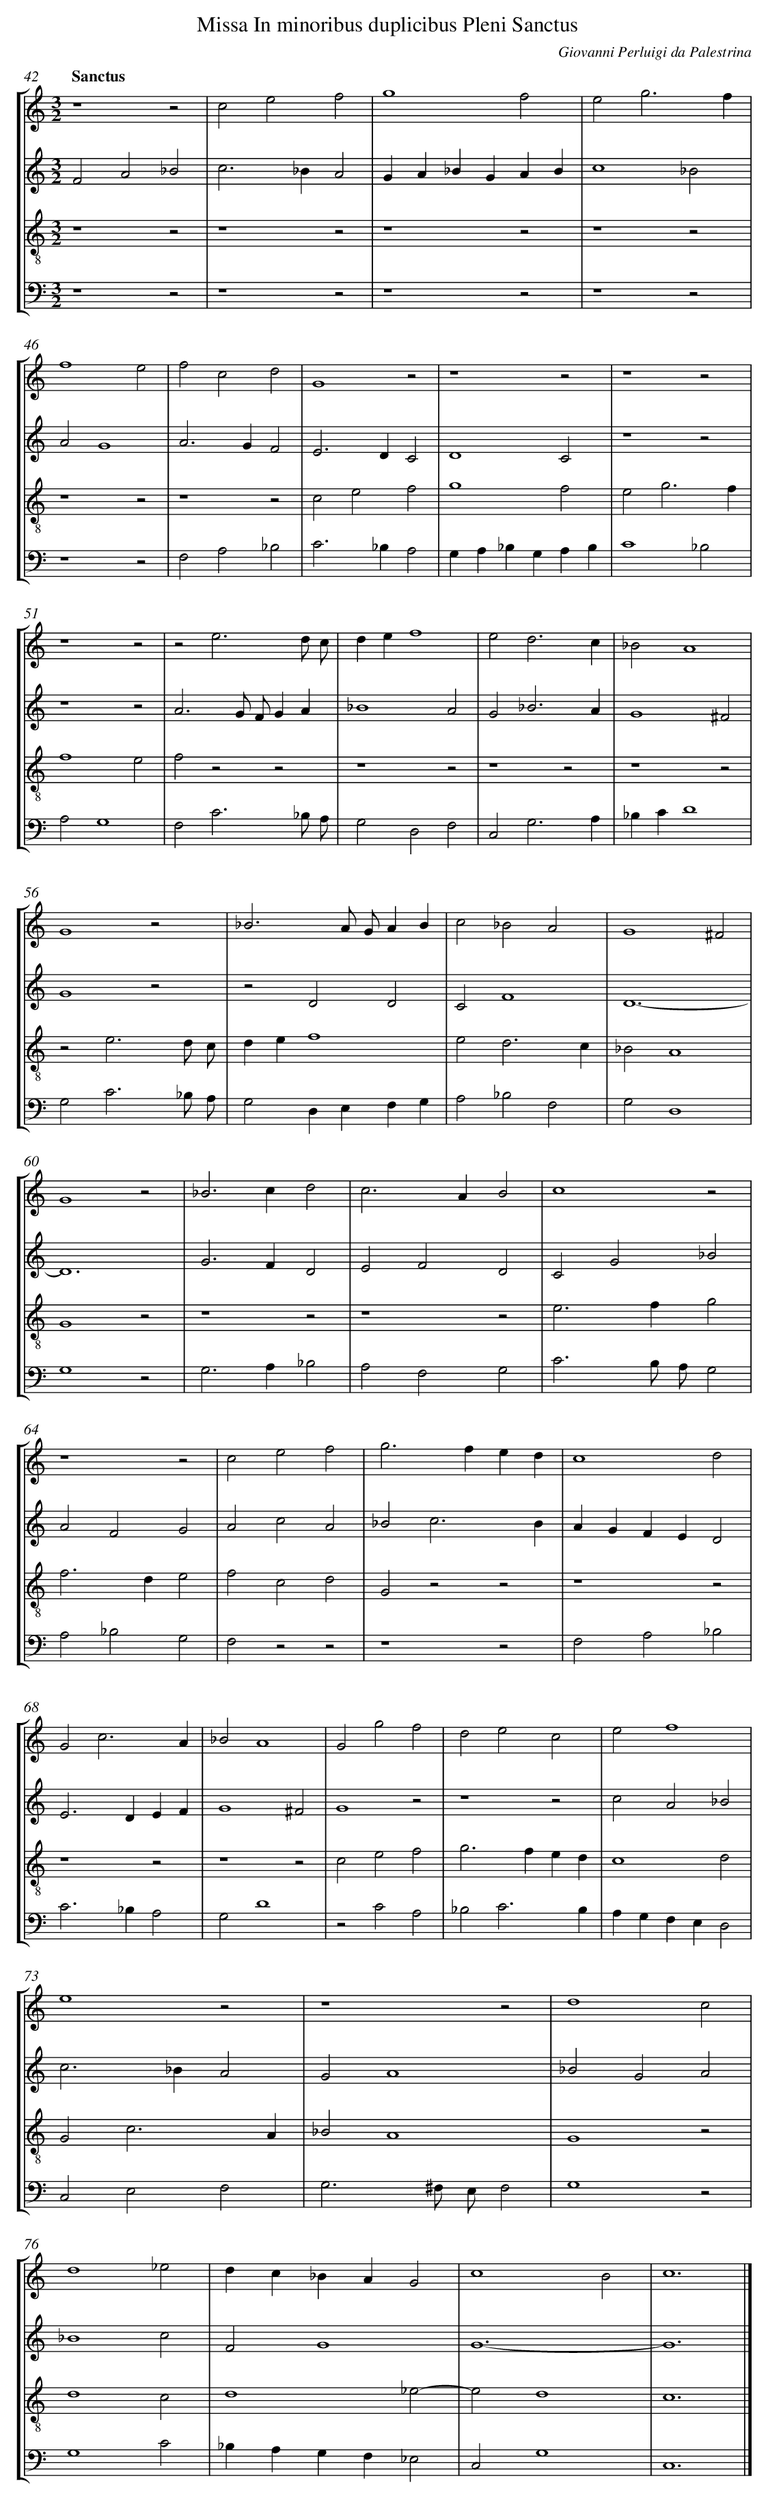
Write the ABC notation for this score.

X:1
T: Missa In minoribus duplicibus Pleni Sanctus
C: Giovanni Perluigi da Palestrina
L: 1/4
M: 3/2
Q: "Sanctus"
%%staves [1 2 3 4]
V: 1 clef=treble
V: 2 clef=treble
V: 3 clef=treble-8
V: 4 clef=bass
K: C
[V:1] z4z2 |
[V:2] F2A2_B2 |
[V:3] z4z2 |
[V:4] z4z2 |
[V:1] c2e2f2 |
[V:2] c2>_B2A2 |
[V:3] z4z2 |
[V:4] z4z2 |
[V:1] g4f2 |
[V:2] GA_BGAB |
[V:3] z4z2 |
[V:4] z4z2 |
[V:1] e2g3f |
[V:2] c4_B2 |
[V:3] z4z2 |
[V:4] z4z2 |
[V:1] f4e2 |
[V:2] A2G4 |
[V:3] z4z2 |
[V:4] z4z2 |
[V:1] f2c2d2 |
[V:2] A2>G2F2 |
[V:3] z4z2 |
[V:4] F,2A,2_B,2 |
[V:1] G4z2 |
[V:2] E2>D2C2 |
[V:3] c2e2f2 |
[V:4] C2>_B,2A,2 |
[V:1] z4z2 |
[V:2] D4C2 |
[V:3] g4f2 |
[V:4] G,A,_B,G,A,B, |
[V:1] z4z2 |
[V:2] z4z2 |
[V:3] e2g3f |
[V:4] C4_B,2 |
[V:1] z4z2 |
[V:2] z4z2 |
[V:3] f4e2 |
[V:4] A,2G,4 |
[V:1] z2e3d/ c/ |
[V:2] A3G/ F/GA |
[V:3] f2z2z2 |
[V:4] F,2C3_B,/ A,/ |
[V:1] def4 |
[V:2] _B4A2 |
[V:3] z4z2 |
[V:4] G,2D,2F,2 |
[V:1] e2d3c |
[V:2] G2_B3A |
[V:3] z4z2 |
[V:4] C,2G,3A, |
[V:1] _B2A4 |
[V:2] G4^F2 |
[V:3] z4z2 |
[V:4] _B,CD4 |
[V:1] G4z2 |
[V:2] G4z2 |
[V:3] z2e3d/ c/ |
[V:4] G,2C3_B,/ A,/ |
[V:1] _B3A/ G/AB |
[V:2] z2D2D2 |
[V:3] def4 |
[V:4] G,2D,E,F,G, |
[V:1] c2_B2A2 |
[V:2] C2F4 |
[V:3] e2d3c |
[V:4] A,2_B,2F,2 |
[V:1] G4^F2 |
[V:2] D6- |
[V:3] _B2A4 |
[V:4] G,2D,4 |
[V:1] G4z2 |
[V:2] D6 |
[V:3] G4z2 |
[V:4] G,4z2 |
[V:1] _B2>c2d2 |
[V:2] G2>F2D2 |
[V:3] z4z2 |
[V:4] G,2>A,2_B,2 |
[V:1] c2>A2B2 |
[V:2] E2F2D2 |
[V:3] z4z2 |
[V:4] A,2F,2G,2 |
[V:1] c4z2 |
[V:2] C2G2_B2 |
[V:3] e2>f2g2 |
[V:4] C3B,/ A,/G,2 |
[V:1] z4z2 |
[V:2] A2F2G2 |
[V:3] f2>d2e2 |
[V:4] A,2_B,2G,2 |
[V:1] c2e2f2 |
[V:2] A2c2A2 |
[V:3] f2c2d2 |
[V:4] F,2z2z2 |
[V:1] g2>f2ed |
[V:2] _B2c3B |
[V:3] G2z2z2 |
[V:4] z4z2 |
[V:1] c4d2 |
[V:2] AGFED2 |
[V:3] z4z2 |
[V:4] F,2A,2_B,2 |
[V:1] G2c3A |
[V:2] E2>D2EF |
[V:3] z4z2 |
[V:4] C2>_B,2A,2 |
[V:1] _B2A4 |
[V:2] G4^F2 |
[V:3] z4z2 |
[V:4] G,2D4 |
[V:1] G2g2f2 |
[V:2] G4z2 |
[V:3] c2e2f2 |
[V:4] z2C2A,2 |
[V:1] d2e2c2 |
[V:2] z4z2 |
[V:3] g2>f2ed |
[V:4] _B,2C3B, |
[V:1] e2f4 |
[V:2] c2A2_B2 |
[V:3] c4d2 |
[V:4] A,G,F,E,D,2 |
[V:1] e4z2 |
[V:2] c2>_B2A2 |
[V:3] G2c3A |
[V:4] C,2E,2F,2 |
[V:1] z4z2 |
[V:2] G2A4 |
[V:3] _B2A4 |
[V:4] G,3^F,/ E,/F,2 |
[V:1] d4c2 |
[V:2] _B2G2A2 |
[V:3] G4z2 |
[V:4] G,4z2 |
[V:1] d4_e2 |
[V:2] _B4c2 |
[V:3] d4c2 |
[V:4] G,4C2 |
[V:1] dc_BAG2 |
[V:2] F2G4 |
[V:3] d4_e2- |
[V:4] _B,A,G,F,_E,2 |
[V:1] c4B2 |
[V:2] G6- |
[V:3] e2d4 |
[V:4] C,2G,4 |
[V:1] c6 |]
[V:2] G6 |]
[V:3] c6 |]
[V:4] C,6 |]
